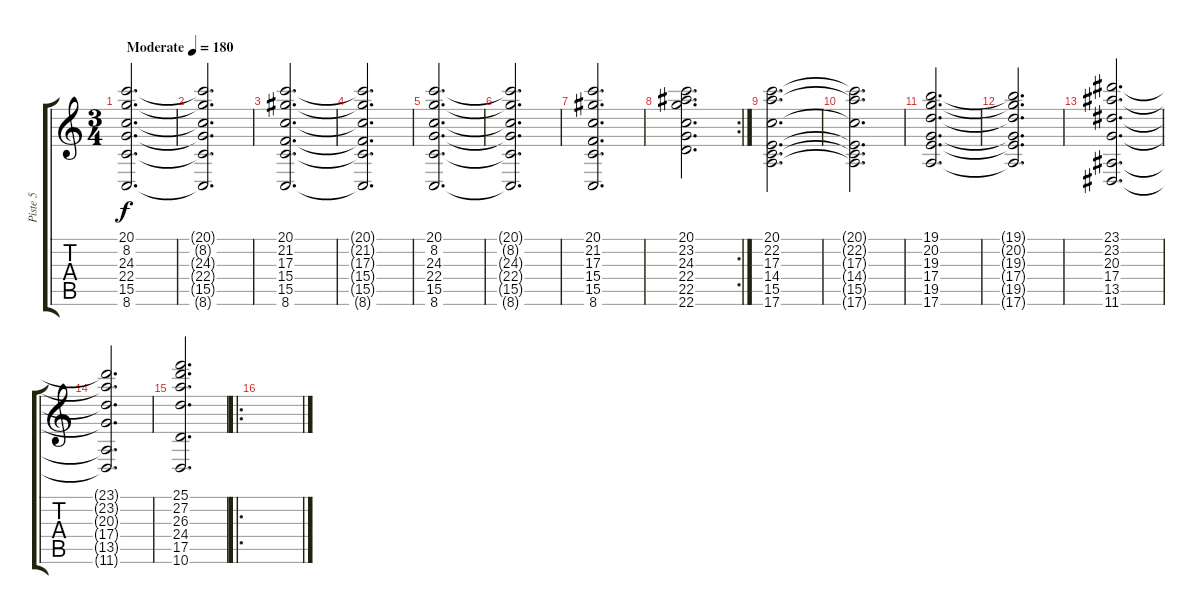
\track ("Piste 5" "Piste 5") {instrument stringensemble2}
\staff {score tabs}
\tuning (E4 B3 G3 D3 A2 E2) {hide}
\ts (3 4)
\tempo (180 "Moderate")
\clef g2
\ks c
(20.1 8.2 24.3 22.4 15.5 8.6).2{d dy f instrument stringensemble2} |
(20.1{t} 8.2{t} 24.3{t} 22.4{t} 15.5{t} 8.6{t}).2{d} |
(20.1 21.2 17.3 15.4 15.5 8.6).2{d} |
(20.1{t} 21.2{t} 17.3{t} 15.4{t} 15.5{t} 8.6{t}).2{d} |
(20.1 8.2 24.3 22.4 15.5 8.6).2{d} |
(20.1{t} 8.2{t} 24.3{t} 22.4{t} 15.5{t} 8.6{t}).2{d} |
(20.1 21.2 17.3 15.4 15.5 8.6).2{d} |
\rc 2
(20.1 23.2 24.3 22.4 22.5 22.6).2{d} |
(20.1 22.2 17.3 14.4 15.5 17.6).2{d} |
(20.1{t} 22.2{t} 17.3{t} 14.4{t} 15.5{t} 17.6{t}).2{d} |
(19.1 20.2 19.3 17.4 19.5 17.6).2{d} |
(19.1{t} 20.2{t} 19.3{t} 17.4{t} 19.5{t} 17.6{t}).2{d} |
(23.1 23.2 20.3 17.4 13.5 11.6).2{d} |
(23.1{t} 23.2{t} 20.3{t} 17.4{t} 13.5{t} 11.6{t}).2{d} |
(25.1 27.2 26.3 24.4 17.5 10.6).2{d} |
\ro
